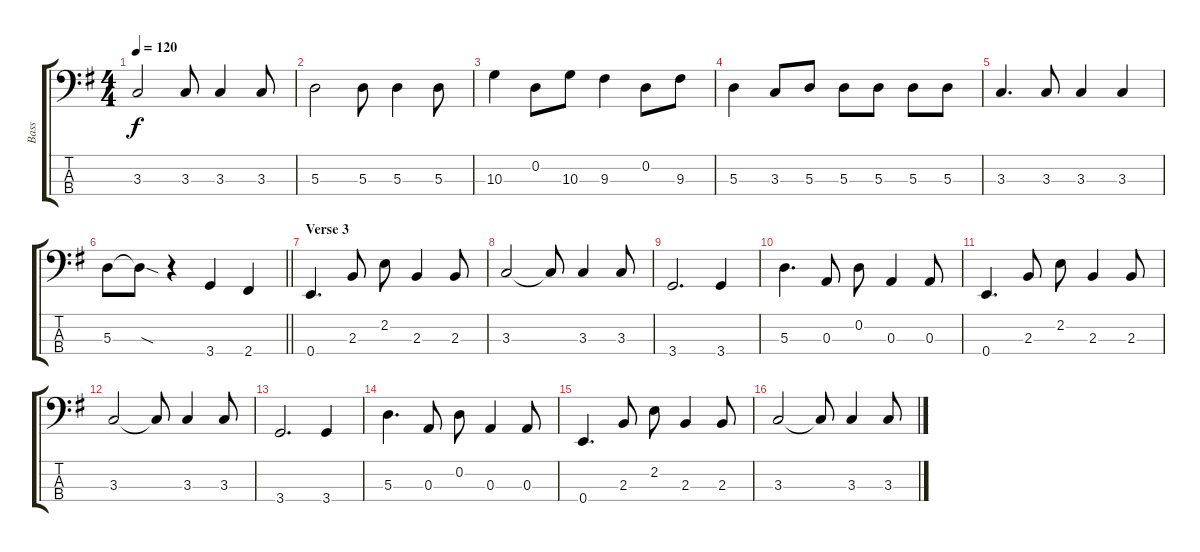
\track ("Bass" "Bass") {instrument electricbassfinger}
\staff {score tabs}
\tuning (G2 D2 A1 E1) {hide}
\ts (4 4)
\tempo 120
\clef f4
\ks g
3.3.2{dy f} 3.3.8 3.3.4 3.3.8 |
5.3.2 5.3.8 5.3.4 5.3.8 |
10.3.4 0.2.8 10.3.8 9.3.4 0.2.8 9.3.8 |
5.3.4 3.3.8 5.3.8 5.3.8 5.3.8 5.3.8 5.3.8 |
3.3.4{d} 3.3.8 3.3.4 3.3.4 |
\barLineRight lightlight
5.3.8 5.3{sod t}.8 r.4 3.4.4 2.4.4 |
\section ("" "Verse 3")
0.4.4{d} 2.3.8 2.2.8 2.3.4 2.3.8 |
3.3.2 3.3{t}.8 3.3.4 3.3.8 |
3.4.2{d} 3.4.4 |
5.3.4{d} 0.3.8 0.2.8 0.3.4 0.3.8 |
0.4.4{d} 2.3.8 2.2.8 2.3.4 2.3.8 |
3.3.2 3.3{t}.8 3.3.4 3.3.8 |
3.4.2{d} 3.4.4 |
5.3.4{d} 0.3.8 0.2.8 0.3.4 0.3.8 |
0.4.4{d} 2.3.8 2.2.8 2.3.4 2.3.8 |
3.3.2 3.3{t}.8 3.3.4 3.3.8
